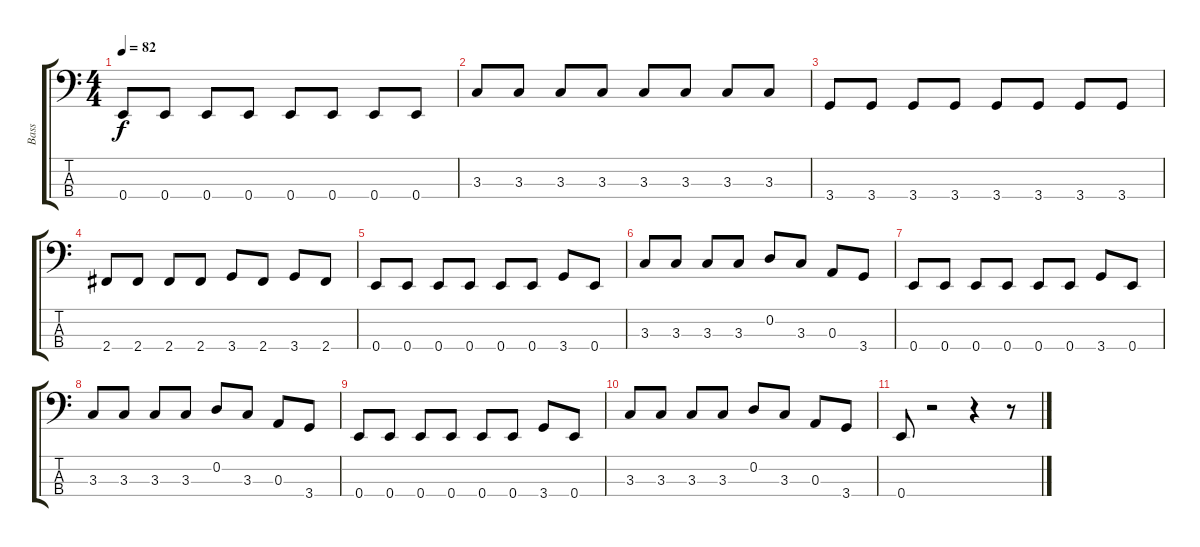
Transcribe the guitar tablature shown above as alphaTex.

\track ("Bass" "Bass") {instrument electricbassfinger}
\staff {score tabs}
\tuning (G2 D2 A1 E1) {hide}
\ts (4 4)
\tempo 82
\clef f4
\ks c
0.4.8{dy f} 0.4.8 0.4.8 0.4.8 0.4.8 0.4.8 0.4.8 0.4.8 |
3.3.8 3.3.8 3.3.8 3.3.8 3.3.8 3.3.8 3.3.8 3.3.8 |
3.4.8 3.4.8 3.4.8 3.4.8 3.4.8 3.4.8 3.4.8 3.4.8 |
2.4.8 2.4.8 2.4.8 2.4.8 3.4.8 2.4.8 3.4.8 2.4.8 |
0.4.8 0.4.8 0.4.8 0.4.8 0.4.8 0.4.8 3.4.8 0.4.8 |
3.3.8 3.3.8 3.3.8 3.3.8 0.2.8 3.3.8 0.3.8 3.4.8 |
0.4.8 0.4.8 0.4.8 0.4.8 0.4.8 0.4.8 3.4.8 0.4.8 |
3.3.8 3.3.8 3.3.8 3.3.8 0.2.8 3.3.8 0.3.8 3.4.8 |
0.4.8 0.4.8 0.4.8 0.4.8 0.4.8 0.4.8 3.4.8 0.4.8 |
3.3.8 3.3.8 3.3.8 3.3.8 0.2.8 3.3.8 0.3.8 3.4.8 |
0.4.8 r.2 r.4 r.8
